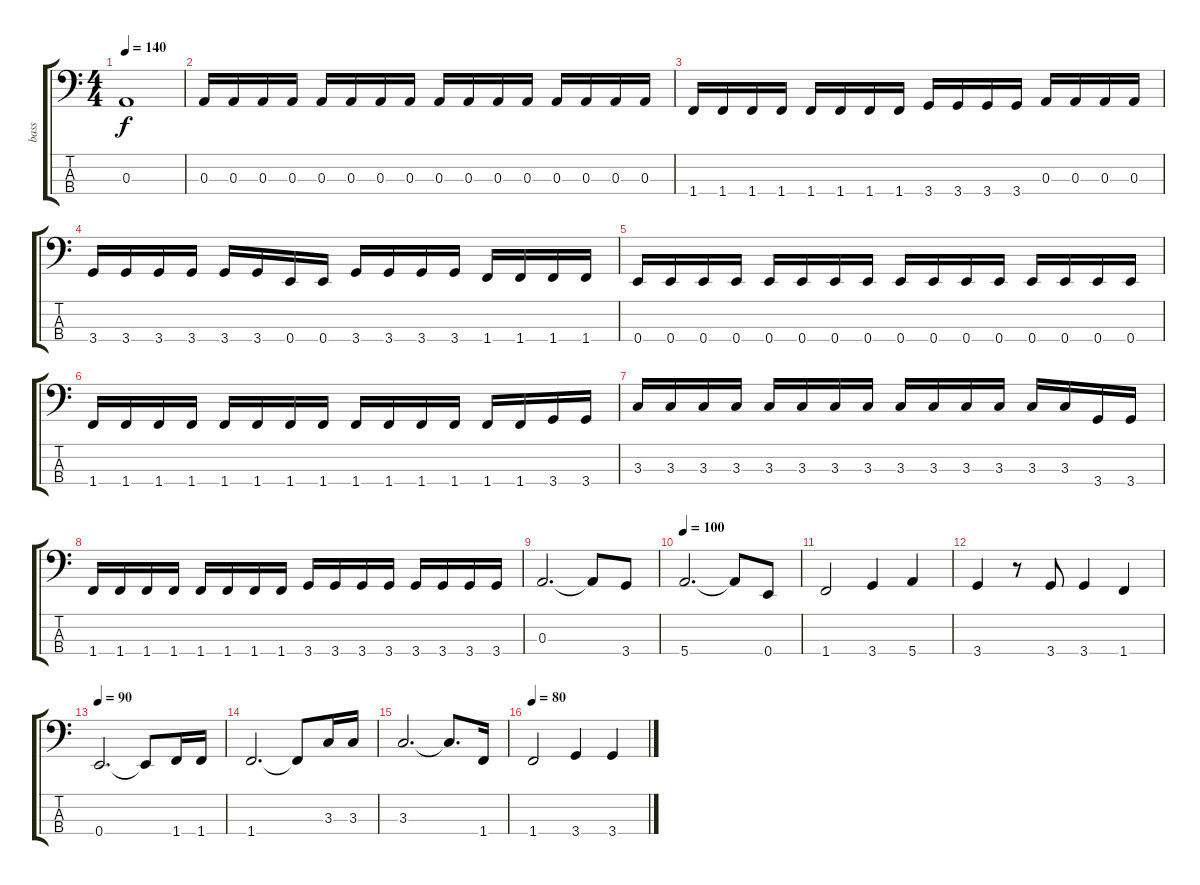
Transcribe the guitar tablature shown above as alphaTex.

\track ("bass" "bass") {instrument electricbassfinger}
\staff {score tabs}
\tuning (G2 D2 A1 E1) {hide}
\ts (4 4)
\tempo 140
\clef f4
\ks c
0.3.1{dy f} |
0.3.16 0.3.16 0.3.16 0.3.16 0.3.16 0.3.16 0.3.16 0.3.16 0.3.16 0.3.16 0.3.16 0.3.16 0.3.16 0.3.16 0.3.16 0.3.16 |
1.4.16 1.4.16 1.4.16 1.4.16 1.4.16 1.4.16 1.4.16 1.4.16 3.4.16 3.4.16 3.4.16 3.4.16 0.3.16 0.3.16 0.3.16 0.3.16 |
3.4.16 3.4.16 3.4.16 3.4.16 3.4.16 3.4.16 0.4.16 0.4.16 3.4.16 3.4.16 3.4.16 3.4.16 1.4.16 1.4.16 1.4.16 1.4.16 |
0.4.16 0.4.16 0.4.16 0.4.16 0.4.16 0.4.16 0.4.16 0.4.16 0.4.16 0.4.16 0.4.16 0.4.16 0.4.16 0.4.16 0.4.16 0.4.16 |
1.4.16 1.4.16 1.4.16 1.4.16 1.4.16 1.4.16 1.4.16 1.4.16 1.4.16 1.4.16 1.4.16 1.4.16 1.4.16 1.4.16 3.4.16 3.4.16 |
3.3.16 3.3.16 3.3.16 3.3.16 3.3.16 3.3.16 3.3.16 3.3.16 3.3.16 3.3.16 3.3.16 3.3.16 3.3.16 3.3.16 3.4.16 3.4.16 |
1.4.16 1.4.16 1.4.16 1.4.16 1.4.16 1.4.16 1.4.16 1.4.16 3.4.16 3.4.16 3.4.16 3.4.16 3.4.16 3.4.16 3.4.16 3.4.16 |
0.3.2{d} 0.3{t}.8 3.4.8 |
\tempo 100
5.4.2{d} 5.4{t}.8 0.4.8 |
1.4.2 3.4.4 5.4.4 |
3.4.4 r.8 3.4.8 3.4.4 1.4.4 |
\tempo 90
0.4.2{d} 0.4{t}.8 1.4.16 1.4.16 |
1.4.2{d} 1.4{t}.8 3.3.16 3.3.16 |
3.3.2{d} 3.3{t}.8{d} 1.4.16 |
\tempo 80
1.4.2 3.4.4 3.4.4
